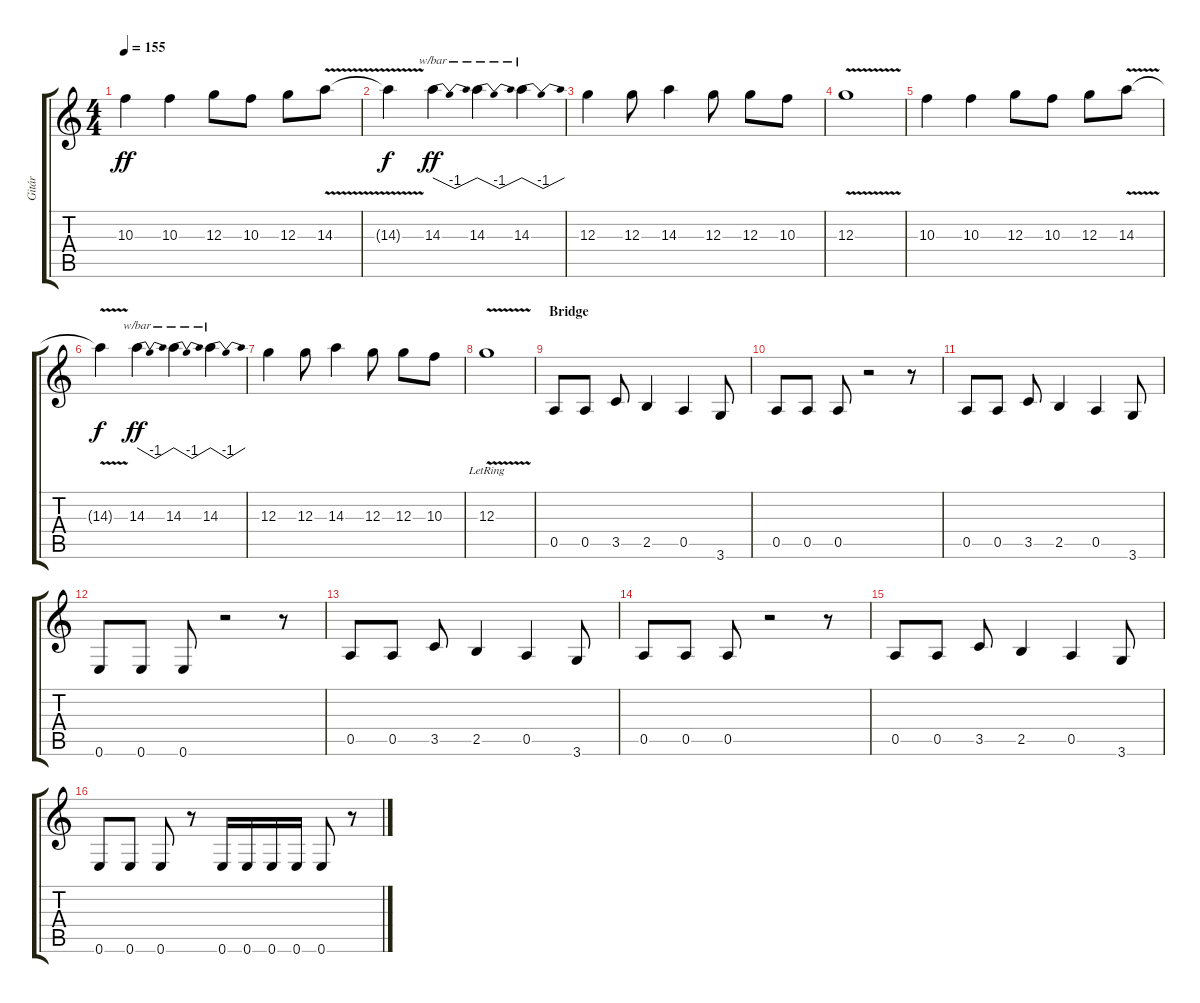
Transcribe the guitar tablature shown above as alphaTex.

\track ("Gitár" "Gitár") {instrument distortionguitar}
\staff {score tabs}
\tuning (E4 B3 G3 D3 A2 E2) {hide}
\ts (4 4)
\tempo 155
\clef g2
\ks c
10.3.4{dy ff} 10.3.4 12.3.8 10.3.8 12.3.8 14.3{v}.8 |
14.3{t}.4{dy f} 14.3.4{tbe (dip default 0 0 30 -4 60 0) dy ff} 14.3.4{tbe (dip default 0 0 30 -4 60 0)} 14.3.4{tbe (dip default 0 0 30 -4 60 0)} |
12.3.4 12.3.8 14.3.4 12.3.8 12.3.8 10.3.8 |
12.3{v}.1 |
10.3.4 10.3.4 12.3.8 10.3.8 12.3.8 14.3{v}.8 |
14.3{t}.4{dy f} 14.3.4{tbe (dip default 0 0 30 -4 60 0) dy ff} 14.3.4{tbe (dip default 0 0 30 -4 60 0)} 14.3.4{tbe (dip default 0 0 30 -4 60 0)} |
12.3.4 12.3.8 14.3.4 12.3.8 12.3.8 10.3.8 |
12.3{v lr}.1 |
\section ("" "Bridge")
0.5.8 0.5.8 3.5.8 2.5.4 0.5.4 3.6.8 |
0.5.8 0.5.8 0.5.8 r.2 r.8 |
0.5.8 0.5.8 3.5.8 2.5.4 0.5.4 3.6.8 |
0.6.8 0.6.8 0.6.8 r.2 r.8 |
0.5.8 0.5.8 3.5.8 2.5.4 0.5.4 3.6.8 |
0.5.8 0.5.8 0.5.8 r.2 r.8 |
0.5.8 0.5.8 3.5.8 2.5.4 0.5.4 3.6.8 |
0.6.8 0.6.8 0.6.8 r.8 0.6.16 0.6.16 0.6.16 0.6.16 0.6.8 r.8
